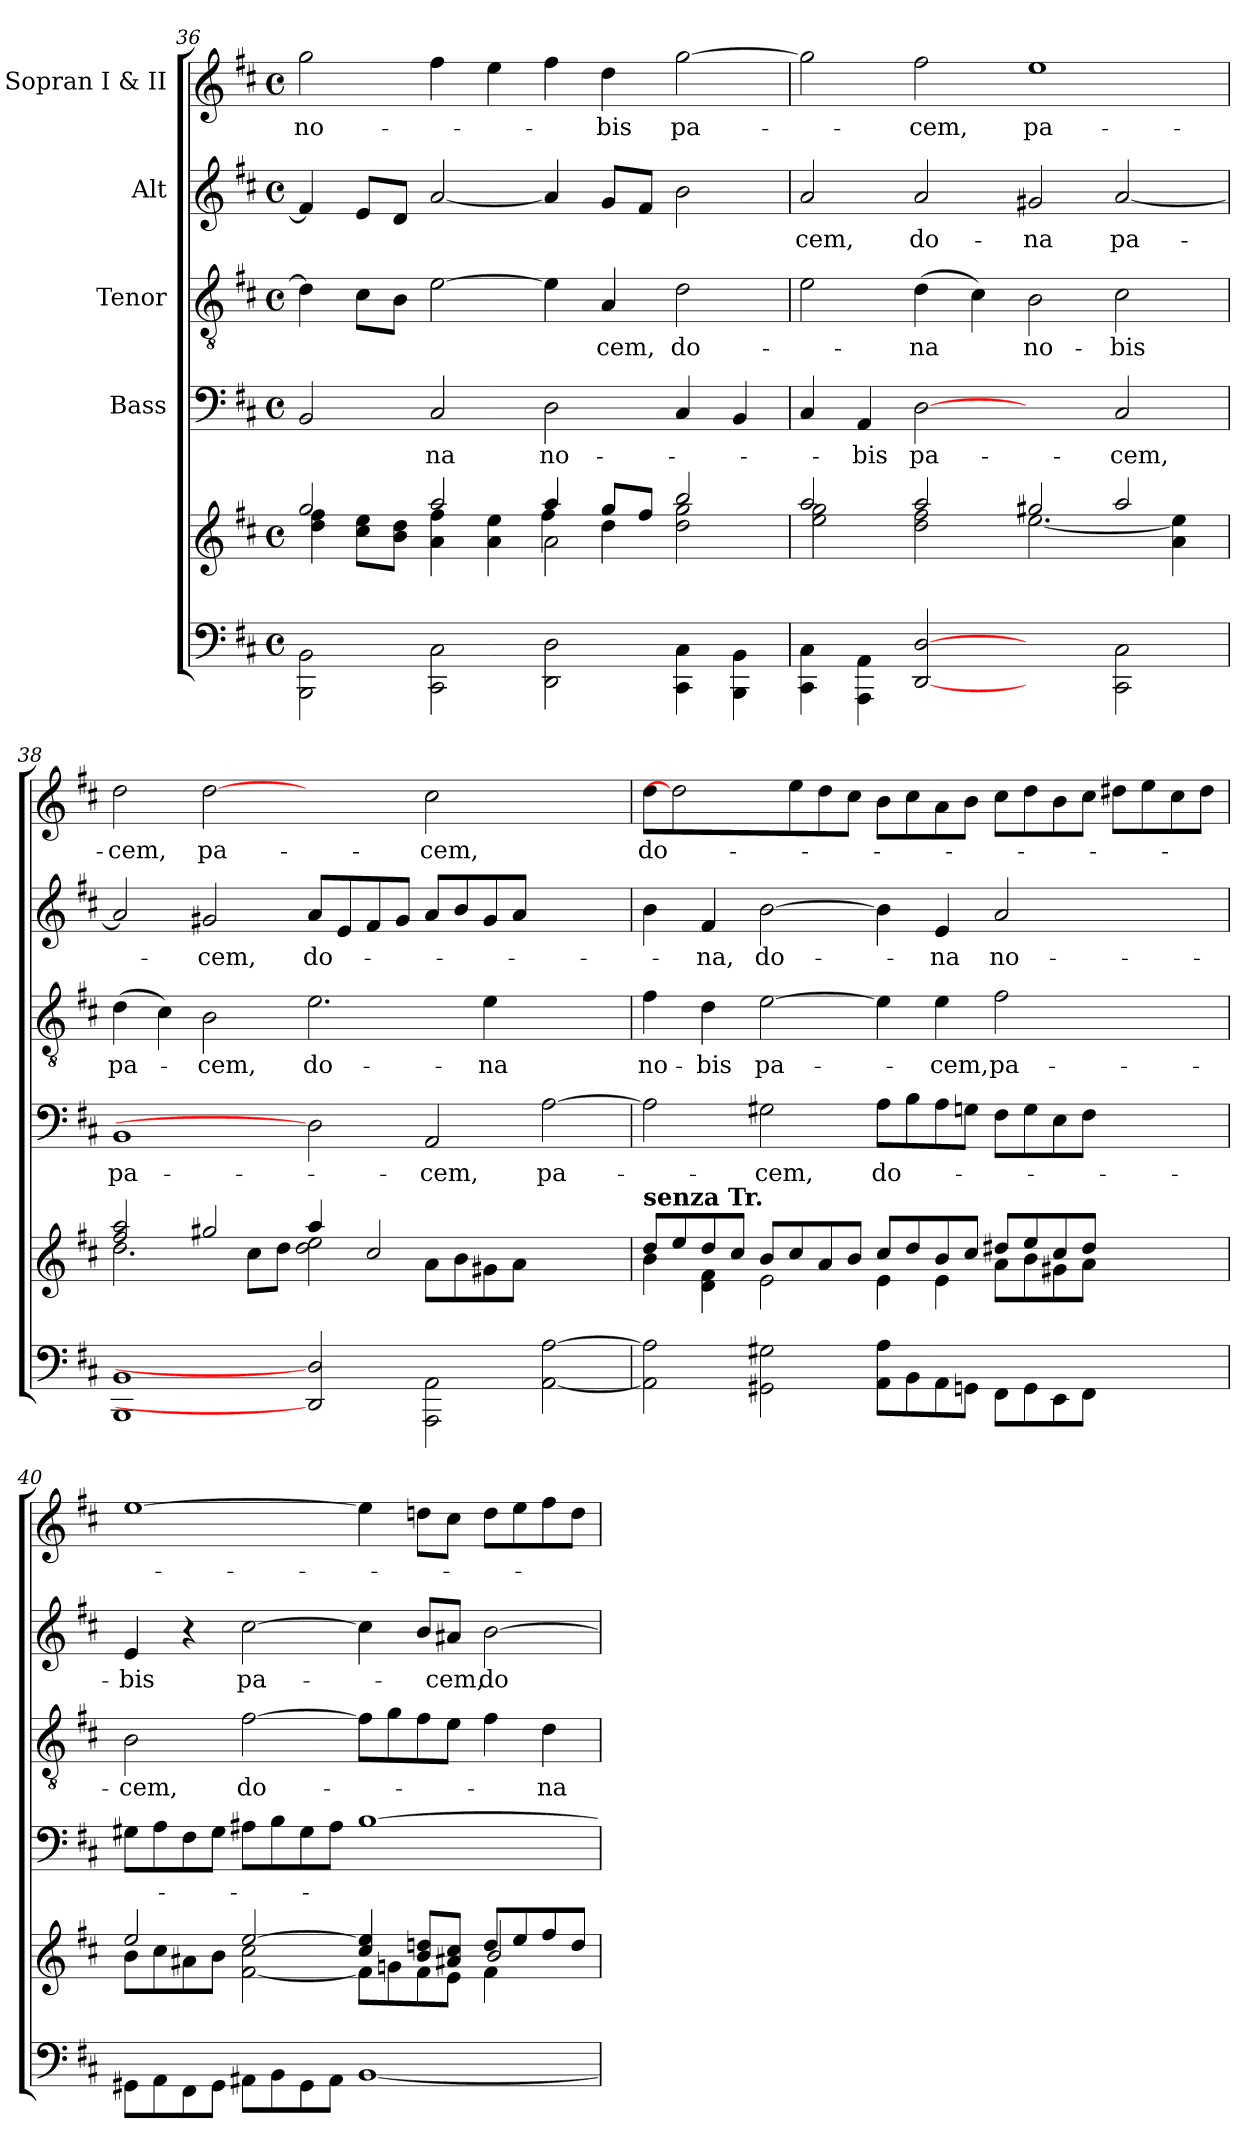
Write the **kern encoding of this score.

**kern	**kern	**kern	**text	**kern	**text	**kern	**text	**kern	**text
*part5	*part5	*part4	*part4	*part3	*part3	*part2	*part2	*part1	*part1
*staff6	*staff5	*staff4	*staff4	*staff3	*staff3	*staff2	*staff2	*staff1	*staff1
*	*	*I"Bass	*	*I"Tenor	*	*I"Alt	*	*I"Sopran  I & II	*
*clefF4	*clefG2	*clefF4	*	*clefGv2	*	*clefG2	*	*clefG2	*
*k[f#c#]	*k[f#c#]	*k[f#c#]	*	*k[f#c#]	*	*k[f#c#]	*	*k[f#c#]	*
*D:	*D:	*D:	*	*D:	*	*D:	*	*D:	*
*M4/4	*M4/4	*M4/4	*	*M4/4	*	*M4/4	*	*M4/4	*
*met(c)	*met(c)	*met(c)	*	*met(c)	*	*met(c)	*	*met(c)	*
=36	=36	=36	=36	=36	=36	=36	=36	=36	=36
*	*^	*	*	*	*	*	*	*	*
*	*	*^	*	*	*	*	*	*	*	*
2BBB\ 2BB\	2gg/	4dd\ 4ff#\	1ryy	2BB/	.	4d\]	.	4f#/]	.	2gg\	no-
.	.	8cc#\ 8ee\L	.	.	.	8c#\L	.	8e/L	.	.	.
.	.	8b\ 8dd\J	.	.	.	8B\J	.	8d/J	.	.	.
2CC#\ 2C#\	2aa/	4a\ 4ff#\	.	2C#/	-na	[2e\	.	[2a/	.	4ff#\	.
.	.	4a\ 4ee\	.	.	.	.	.	.	.	4ee\	.
2DD\ 2D\	4aa/	2a\	4ff#\	2D\	no-	4e\]	.	4a/]	.	4ff#\	.
.	8gg/L	.	4dd\	.	.	4A/	-cem,	8g/L	.	4dd\	-bis
.	8ff#/J	.	.	.	.	.	.	8f#/J	.	.	.
4CC#\ 4C#\	2bb/	2dd\ 2gg\	2ryy	4C#/	.	2d\	do-	2b\	.	[2gg\	pa-
4BBB\ 4BB\	.	.	.	4BB/	.	.	.	.	.	.	.
*	*	*v	*v	*	*	*	*	*	*	*	*
=37	=37	=37	=37	=37	=37	=37	=37	=37	=37	=37
4CC#\ 4C#\	2aa/	2ee\ 2gg\	4C#/	.	2e\	.	2a/	-cem,	2gg\]	.
4AAA\ 4AA\	.	.	4AA/	-bis	.	.	.	.	.	.
[2DD [2D	2aa/	2dd\ 2ff#\	[2D	pa-	(4d\	-na	2a/	do-	2ff#\	-cem,
.	.	.	.	.	4c#\)	.	.	.	.	.
2ryy	2gg#X/	[<2.ee\	2ryy	.	2B\	no-	2g#X/	-na	1ee	pa-
2CC#\ 2C#\	2aa/	.	2C#/	-cem,	2c#\	-bis	[2a/	pa-	.	.
.	.	4a\ 4ee\]	.	.	.	.	.	.	.	.
!!LO:PB:g=z
=38	=38	=38	=38	=38	=38	=38	=38	=38	=38	=38
1BBB 1BB	2ff#/ 2aa/	2.dd\	1BB	pa-	(4d\	pa-	2a/]	.	2dd\	-cem,
.	.	.	.	.	4c#\)	.	.	.	.	.
.	2gg#X/	.	.	.	2B\	-cem,	2g#X/	-cem,	[2dd	pa-
.	.	8cc#\L	.	.	.	.	.	.	.	.
.	.	8dd\J	.	.	.	.	.	.	.	.
2DD] 2D]	4aa/	2dd\ 2ee\	2D]	.	2.e\	do-	8a/L	do-	2ryy	.
.	.	.	.	.	.	.	8e/	.	.	.
.	2cc#/	.	.	.	.	.	8f#/	.	.	.
.	.	.	.	.	.	.	8g#/J	.	.	.
2AAA\ 2AA\	.	8a\L	2AA/	-cem,	.	.	8a/L	.	2cc#\	-cem,
.	.	8b\	.	.	.	.	8b/	.	.	.
.	2ryy	8g#X\	.	.	4e\	-na	8g#/	.	.	.
.	.	8a\J	.	.	.	.	8a/J	.	.	.
[2AA\ [2A\	.	2ryy	[2A\	pa-	2ryy	.	2ryy	.	2ryy	.
.	4ryy	.	.	.	.	.	.	.	.	.
=39	=39	=39	=39	=39	=39	=39	=39	=39	=39	=39
!	!LO:TX:a:B:t=senza Tr.	!	!	!	!	!	!	!	!	!
2AA\] 2A\]	8dd/L	4b\	2A\]	.	4f#\	no-	4b\	.	8dd\L	do-
.	8ee/	.	.	.	.	.	.	.	2dd]	.
.	8dd/	4d\ 4f#\	.	.	4d\	-bis	4f#/	-na,	.	.
.	8cc#/J	.	.	.	.	.	.	.	.	.
2GG#X\ 2G#X\	8b/L	2e\	2G#X\	-cem,	[2e\	pa-	[2b\	do-	.	.
.	8cc#/	.	.	.	.	.	.	.	8ee\	.
.	8a/	.	.	.	.	.	.	.	8dd\	.
.	8b/J	.	.	.	.	.	.	.	8cc#\J	.
8AA\ 8A\L	8cc#/L	4e\	8A\L	do-	4e\]	.	4b\]	.	8b\L	.
8BB\	8dd/	.	8B\	.	.	.	.	.	8cc#\	.
8AA\	8b/	4e\	8A\	.	4e\	-cem,	4e/	-na	8a\	.
8GGn\J	8cc#/J	.	8Gn\J	.	.	.	.	.	8b\J	.
8FF#\L	8dd#X/L	8a\L	8F#\L	.	2f#\	pa-	2a/	no-	8cc#\L	.
8GG\	8ee/	8b\	8G\	.	.	.	.	.	8dd\	.
8EE\	8cc#/	8g#X\	8E\	.	.	.	.	.	8b\	.
8FF#\J	8dd#/J	8a\J	8F#\J	.	.	.	.	.	8cc#\J	.
2ryy	2ryy	2ryy	2ryy	.	2ryy	.	2ryy	.	8dd#X\L	.
.	.	.	.	.	.	.	.	.	8ee\	.
.	.	.	.	.	.	.	.	.	8cc#\	.
.	.	.	.	.	.	.	.	.	8dd#\J	.
=40	=40	=40	=40	=40	=40	=40	=40	=40	=40	=40
*	*	*^	*	*	*	*	*	*	*	*
8GG#X\L	2ee/	8b\L	1.ryy	8G#X\L	.	2B\	-cem,	4e/	-bis	[1ee	.
8AA\	.	8cc#\	.	8A\	.	.	.	.	.	.	.
8FF#\	.	8a#X\	.	8F#\	.	.	.	4r	.	.	.
8GG#\J	.	8b\J	.	8G#\J	.	.	.	.	.	.	.
8AA#X\L	[>2ee/	[<2f#\ 2cc#\	.	8A#X\L	.	[2f#\	do-	[2cc#\	pa-	.	.
8BB\	.	.	.	8B\	.	.	.	.	.	.	.
8GG#\	.	.	.	8G#\	.	.	.	.	.	.	.
8AA#\J	.	.	.	8A#\J	.	.	.	.	.	.	.
[1BB	4cc#/ 4ee/]	8f#\L]	.	[1B	.	8f#\L]	.	4cc#\]	.	4ee\]	.
.	.	8gn\	.	.	.	8g\	.	.	.	.	.
.	8b/ 8ddn/L	8f#\	.	.	.	8f#\	.	8b/L	.	8ddn\L	.
.	8a#X/ 8cc#/J	8e\J	.	.	.	8e\J	.	8a#X/J	-cem,	8cc#\J	.
.	8dd/L	4f#\	2b/	.	.	4f#\	.	[2b\	do-	8dd\L	.
.	8ee/	.	.	.	.	.	.	.	.	8ee\	.
.	8ff#/	4ryy	.	.	.	4d\	-na	.	.	8ff#\	.
.	8dd/J	.	.	.	.	.	.	.	.	8dd\J	.
*	*v	*v	*v	*	*	*	*	*	*	*	*
=	=	=	=	=	=	=	=	=	=
*-	*-	*-	*-	*-	*-	*-	*-	*-	*-
